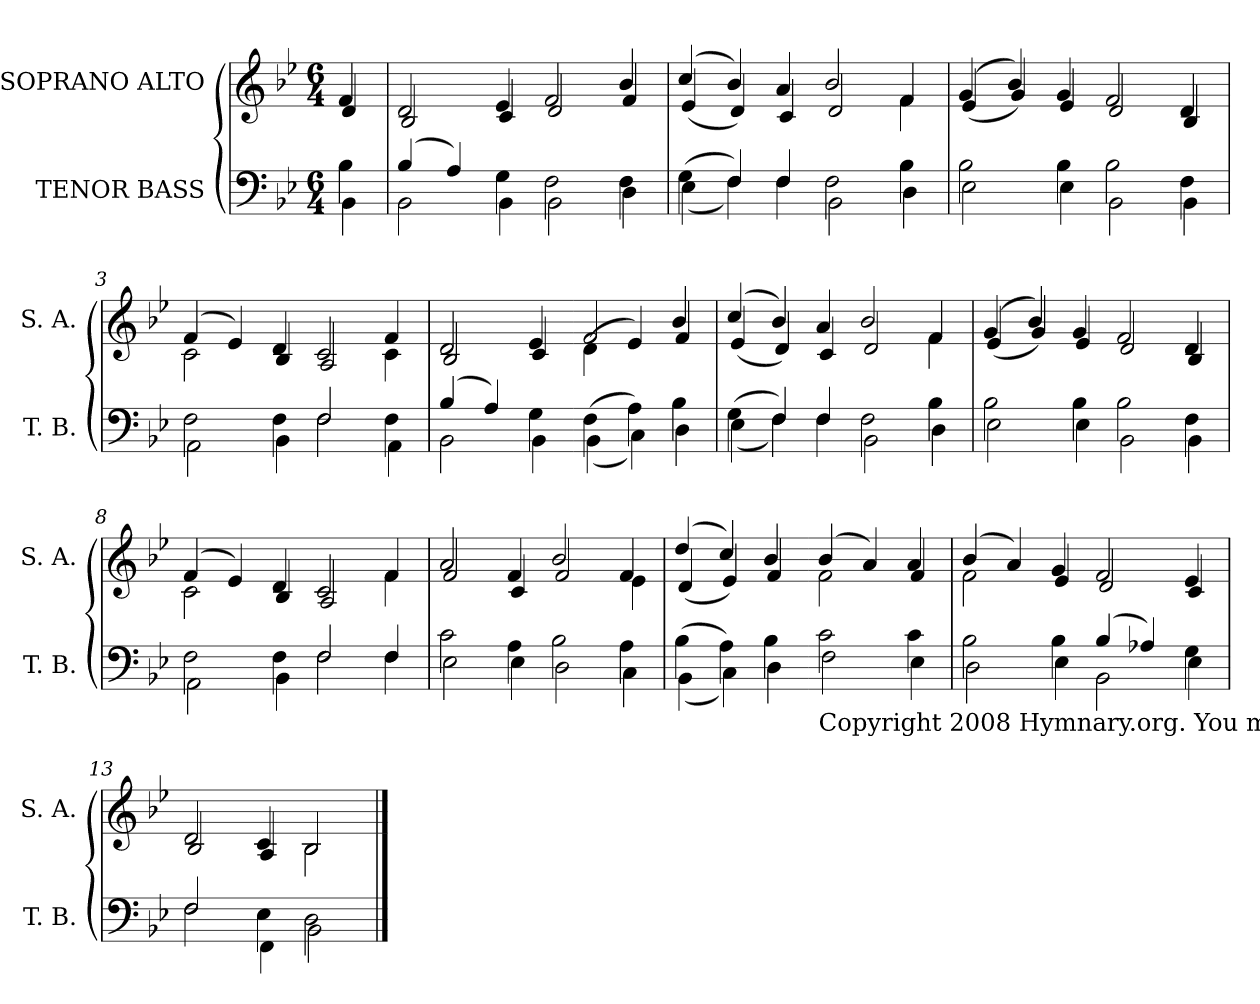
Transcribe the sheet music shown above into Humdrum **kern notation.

**kern	**kern
*part2	*part1
*staff2	*staff1
*I"TENOR BASS	*I"SOPRANO ALTO
*I'T. B.	*I'S. A.
!!LO:PB:g=z
*clefF4	*clefG2
*k[b-e-]	*k[b-e-]
*B-:	*B-:
*M6/4	*M6/4
=	=
*^	*^
4B-i\	4BB-i\	4fi/	4di/
=	=	=	=
(4B-i/	2BB-i\	2di/	2B-i/
4Ai/)	.	.	.
4Gi\	4BB-i\	4e-i/	4ci/
2Fi\	2BB-i\	2fi/	2di/
4Fi\	4Di\	4b-i/	4fi/
=1	=1	=1	=1
(4Gi\	(4E-i\	(4cci/	(4e-i/
4Fi/)	4Fi\)	4b-i/)	4di/)
4Fi/	4Fi\	4ai/	4ci/
2Fi\	2BB-i\	2b-i/	2di/
4B-i\	4Di\	4fi/	4fi\
!!LO:LB:g=z	!!
=2	=2	=2	=2
2B-i\	2E-i\	(4gi/	(4e-i/
.	.	4b-i/)	4gi/)
4B-i\	4E-i\	4gi/	4e-i/
2B-i\	2BB-i\	2fi/	2di/
4Fi\	4BB-i\	4di/	4B-i/
=3	=3	=3	=3
2Fi\	2AAi\	(4fi/	2ci\
.	.	4e-i/)	.
4Fi\	4BB-i\	4di/	4B-i/
2Fi/	2Fi\	2ci/	2Ai/
4Fi\	4AAi\	4fi/	4ci\
=4	=4	=4	=4
(4B-i/	2BB-i\	2di/	2B-i/
4Ai/)	.	.	.
4Gi\	4BB-i\	4e-i/	4ci/
!!LO:LB:g=z	!!
=5-	=5-	=5-	=5-
(4Fi\	(4BB-i\	2fi/	(4di\
4Ai\)	4Ci\)	.	4e-i/)
4B-i\	4Di\	4b-i/	4fi/
=6	=6	=6	=6
(4Gi\	(4E-i\	(4cci/	(4e-i/
4Fi/)	4Fi\)	4b-i/)	4di/)
4Fi/	4Fi\	4ai/	4ci/
2Fi\	2BB-i\	2b-i/	2di/
4B-i\	4Di\	4fi/	4fi\
=7	=7	=7	=7
2B-i\	2E-i\	(4gi/	(4e-i/
.	.	4b-i/)	4gi/)
4B-i\	4E-i\	4gi/	4e-i/
2B-i\	2BB-i\	2fi/	2di/
4Fi\	4BB-i\	4di/	4B-i/
!!LO:LB:g=z	!!
=8	=8	=8	=8
2Fi\	2AAi\	(4fi/	2ci\
.	.	4e-i/)	.
4Fi\	4BB-i\	4di/	4B-i/
2Fi/	2Fi\	2ci/	2Ai/
4Fi/	4Fi\	4fi/	4fi\
=9	=9	=9	=9
2ci\	2E-i\	2ai/	2fi/
4Ai\	4E-i\	4fi/	4ci/
2B-i\	2Di\	2b-i/	2fi/
4Ai\	4Ci\	4fi/	4e-i\
=10	=10	=10	=10
(4B-i\	(4BB-i\	(4ddi/	(4di/
4Ai\)	4Ci\)	4cci/)	4e-i/)
4B-i\	4Di\	4b-i/	4fi/
!!LO:LB:g=z	!!
=11-	=11-	=11-	=11-
!LO:TX:b:t=Copyright 2008 Hymnary.org. You may use this score in personal and corporate worship settings. Commercial use and republication are prohibited without written consent.	!	!	!
2ci\	2Fi\	(4b-i/	2fi\
.	.	4ai/)	.
4ci\	4E-i\	4ai/	4fi/
=12	=12	=12	=12
2B-i\	2Di\	(4b-i/	2fi\
.	.	4ai/)	.
4B-i\	4E-i\	4gi/	4e-i/
(4B-i/	2BB-i\	2fi/	2di/
4A-Xi/)	.	.	.
4Gi\	4E-i\	4e-i/	4ci/
=13	=13	=13	=13
2Fi/	2Fi\	2di/	2B-i/
4E-i\	4FFi\	4ci/	4Ai/
2Di\	2BB-i\	2B-i/	2B-i\
*v	*v	*	*
*	*v	*v
==	==
*-	*-
